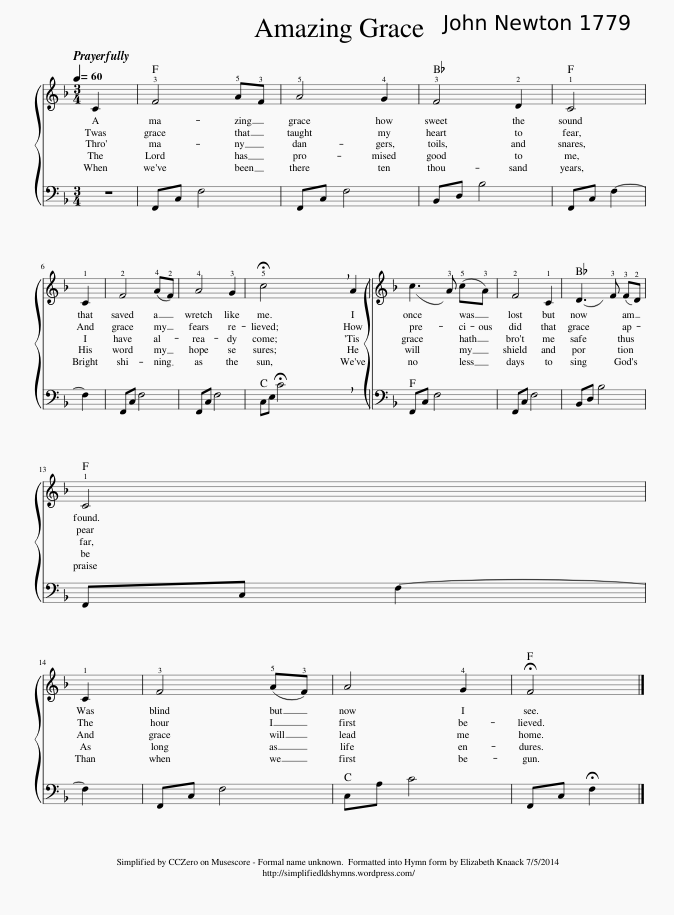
X:1
%%score { 1 | 2 }
L:1/8
Q:1/4=60
M:3/4
I:linebreak $
K:F
V:1 treble
V:2 bass
V:1
 C2 | !3!F4 !5!A!3!F | !5!A4 !4!G2 | !3!F4 !2!D2 | !1!C4 |$ %5
 !1!C2 | !2!F4 (!4!A!2!F) | !4!A4 !3!G2 | !breath!!fermata!!5!c4 A2 | (c3 !3!A) (!5!c!3!A) | %10
 !2!F4 !1!C2 | (D3 !3!F) (!3!F!2!D) |$ !1!C4 |$ !1!C2 | !3!F4 (!5!A!3!F) | %15
 A4 !4!G2 | !fermata!F4 |] %17
V:2
 z2 | F,,C, F,4 | F,,C, F,4 | B,,D, B,4 | F,,C, F,2- |$ %5
 F,2 | F,,C, F,4 | F,,C, F,4 | C,E, !breath!!fermata!C4 | F,,C, F,4 | %10
 F,,C, F,4 | B,,D, B,4 |$ F,,C, F,2- |$ F,2 | F,,C, F,4 | %15
 C,A, C4 | F,,C, !fermata!F,2 |] %17
